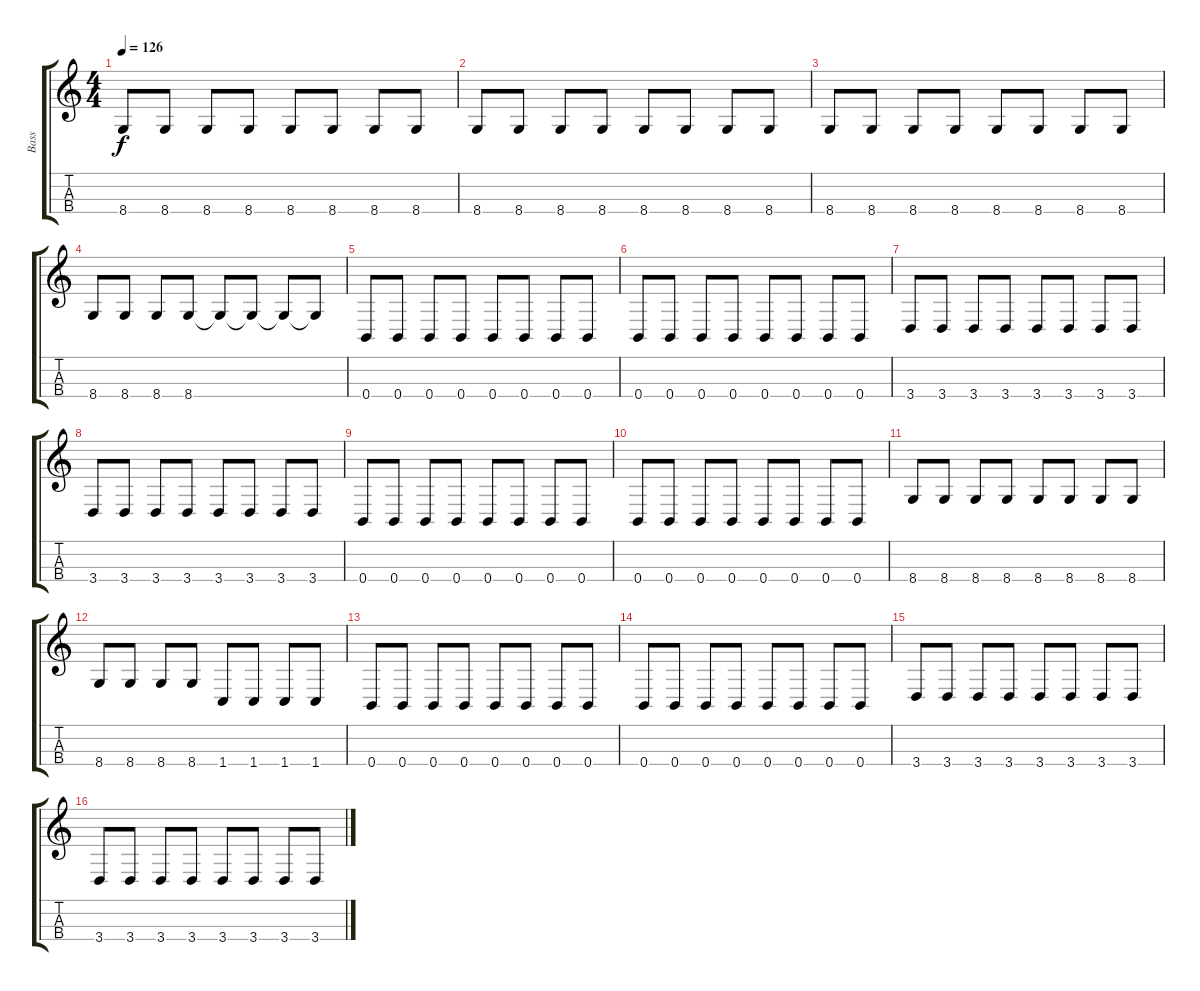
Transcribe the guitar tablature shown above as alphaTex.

\track ("Bass" "Bass") {instrument electricbassfinger}
\staff {score tabs}
\tuning (E3 B2 Gb2 B1) {hide}
\ts (4 4)
\tempo 126
\clef g2
\ks c
8.4.8{dy f} 8.4.8 8.4.8 8.4.8 8.4.8 8.4.8 8.4.8 8.4.8 |
8.4.8 8.4.8 8.4.8 8.4.8 8.4.8 8.4.8 8.4.8 8.4.8 |
8.4.8 8.4.8 8.4.8 8.4.8 8.4.8 8.4.8 8.4.8 8.4.8 |
8.4.8 8.4.8 8.4.8 8.4.8 8.4{t}.8 8.4{t}.8 8.4{t}.8 8.4{t}.8 |
0.4.8 0.4.8 0.4.8 0.4.8 0.4.8 0.4.8 0.4.8 0.4.8 |
0.4.8 0.4.8 0.4.8 0.4.8 0.4.8 0.4.8 0.4.8 0.4.8 |
3.4.8 3.4.8 3.4.8 3.4.8 3.4.8 3.4.8 3.4.8 3.4.8 |
3.4.8 3.4.8 3.4.8 3.4.8 3.4.8 3.4.8 3.4.8 3.4.8 |
0.4.8 0.4.8 0.4.8 0.4.8 0.4.8 0.4.8 0.4.8 0.4.8 |
0.4.8 0.4.8 0.4.8 0.4.8 0.4.8 0.4.8 0.4.8 0.4.8 |
8.4.8 8.4.8 8.4.8 8.4.8 8.4.8 8.4.8 8.4.8 8.4.8 |
8.4.8 8.4.8 8.4.8 8.4.8 1.4.8 1.4.8 1.4.8 1.4.8 |
0.4.8 0.4.8 0.4.8 0.4.8 0.4.8 0.4.8 0.4.8 0.4.8 |
0.4.8 0.4.8 0.4.8 0.4.8 0.4.8 0.4.8 0.4.8 0.4.8 |
3.4.8 3.4.8 3.4.8 3.4.8 3.4.8 3.4.8 3.4.8 3.4.8 |
3.4.8 3.4.8 3.4.8 3.4.8 3.4.8 3.4.8 3.4.8 3.4.8
